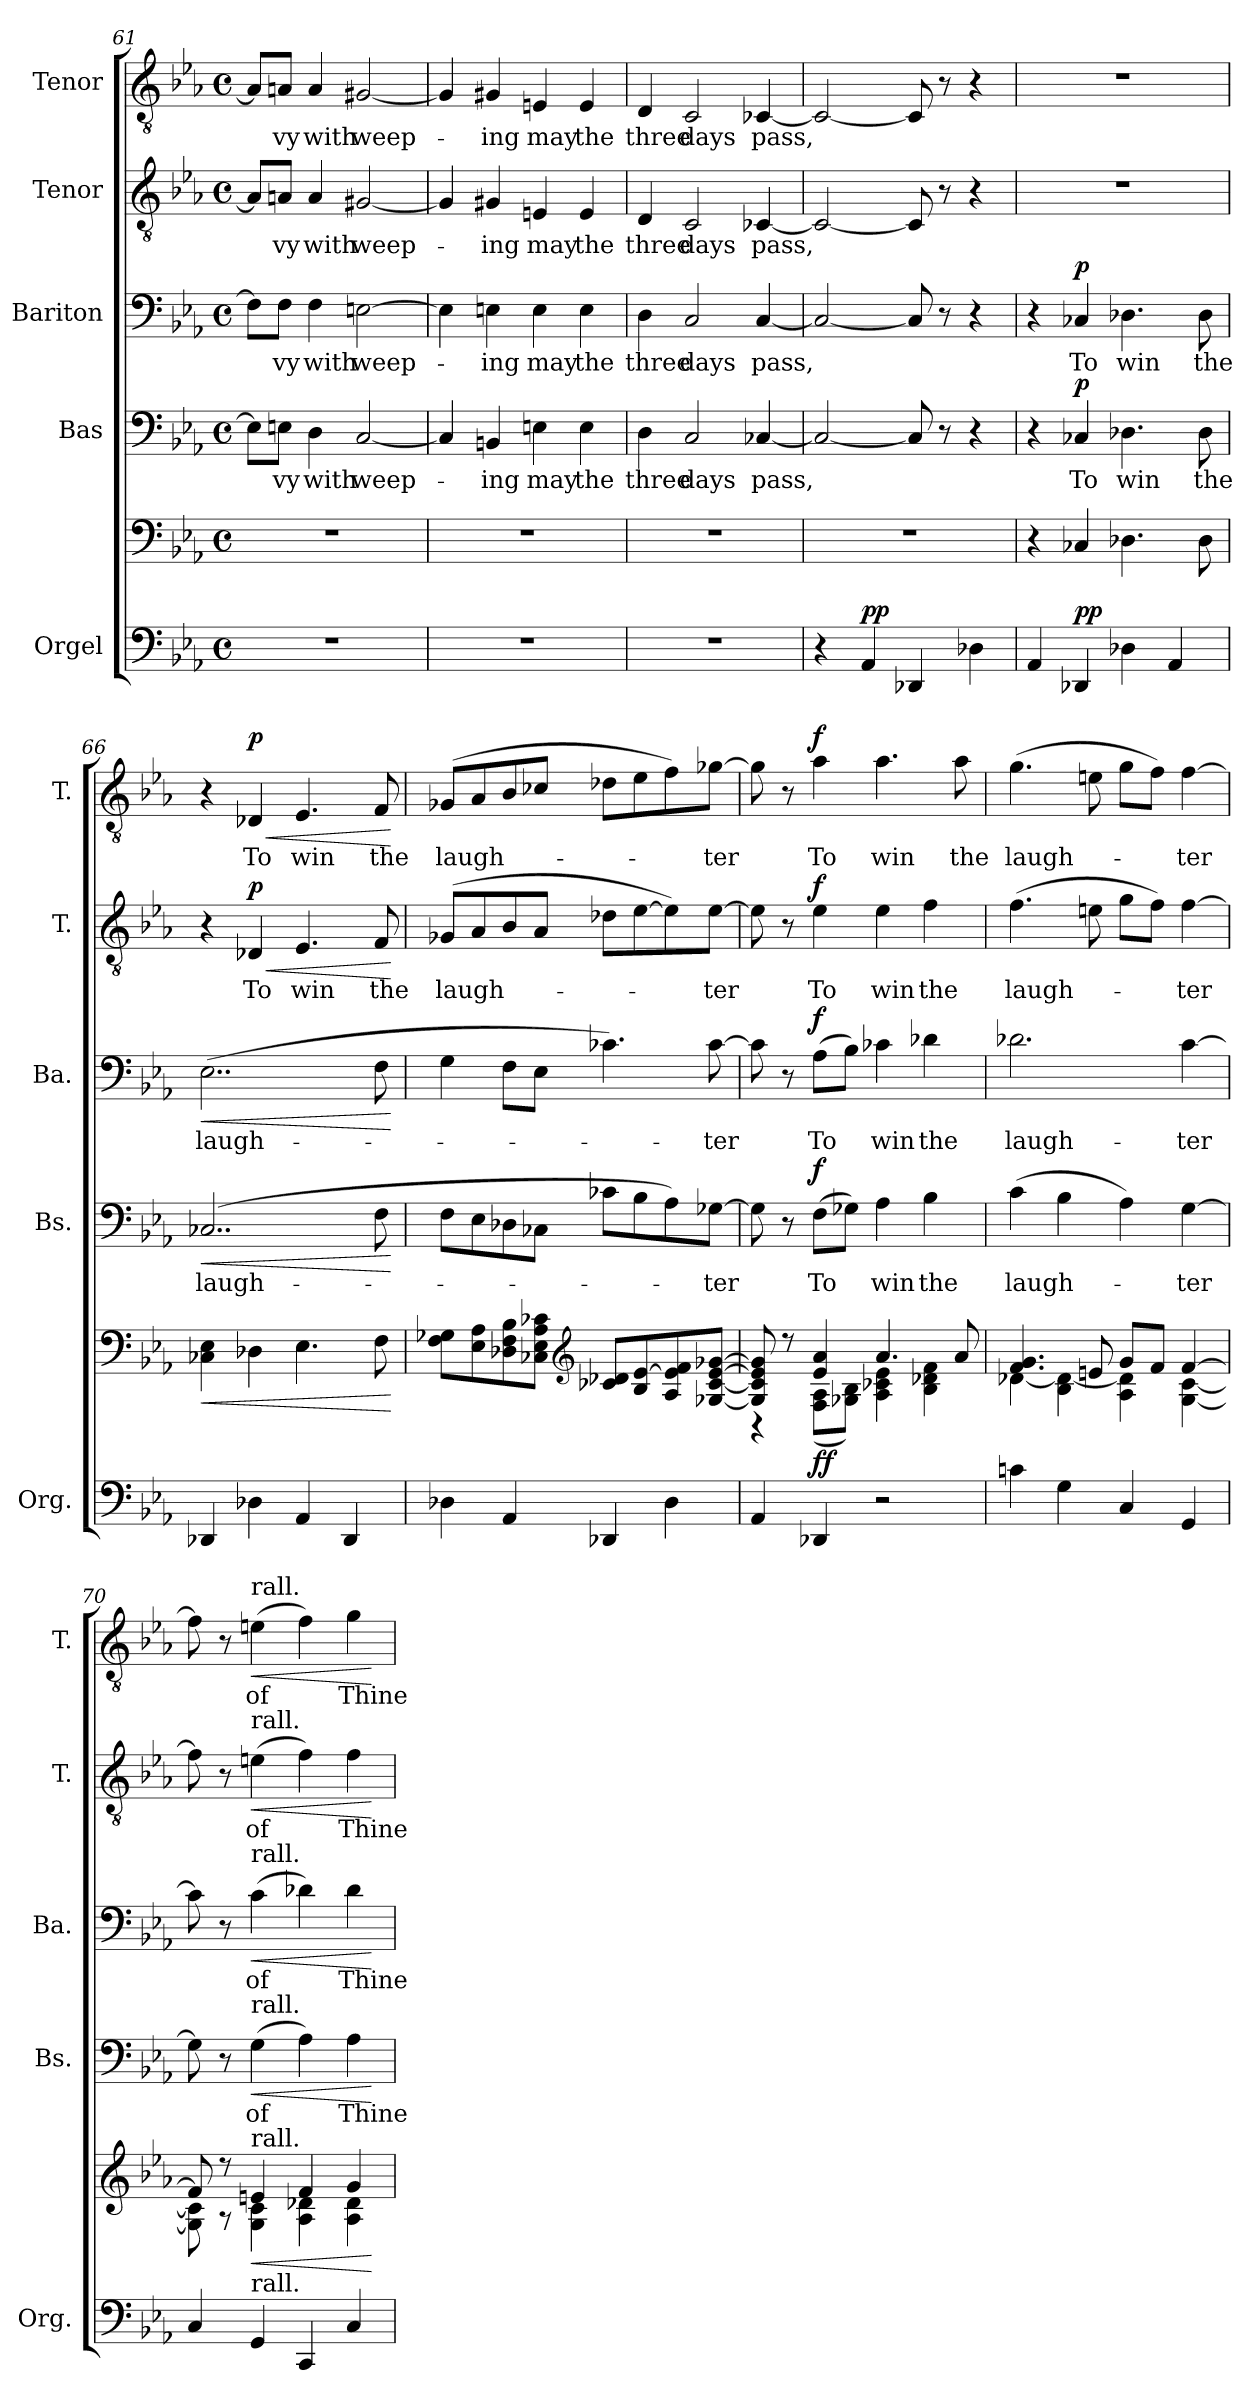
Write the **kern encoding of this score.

**kern	**kern	**dynam	**kern	**text	**dynam	**kern	**text	**dynam	**kern	**text	**dynam	**kern	**text	**dynam
*part5	*part5	*part5	*part4	*part4	*part4	*part3	*part3	*part3	*part2	*part2	*part2	*part1	*part1	*part1
*staff6	*staff5	*staff5/6	*staff4	*staff4	*staff4	*staff3	*staff3	*staff3	*staff2	*staff2	*staff2	*staff1	*staff1	*staff1
*I"Orgel	*	*	*I"Bas	*	*	*I"Bariton	*	*	*I"Tenor	*	*	*I"Tenor	*	*
*I'Org.	*	*	*I'Bs.	*	*	*I'Ba.	*	*	*I'T.	*	*	*I'T.	*	*
*clefF4	*clefF4	*	*clefF4	*	*	*clefF4	*	*	*clefGv2	*	*	*clefGv2	*	*
*k[b-e-a-]	*k[b-e-a-]	*	*k[b-e-a-]	*	*	*k[b-e-a-]	*	*	*k[b-e-a-]	*	*	*k[b-e-a-]	*	*
*M4/4	*M4/4	*	*M4/4	*	*	*M4/4	*	*	*M4/4	*	*	*M4/4	*	*
*met(c)	*met(c)	*	*met(c)	*	*	*met(c)	*	*	*met(c)	*	*	*met(c)	*	*
=61	=61	=61	=61	=61	=61	=61	=61	=61	=61	=61	=61	=61	=61	=61
1r	1r	.	8E\L]	.	.	8F\L]	.	.	8A/L]	.	.	8A/L]	.	.
.	.	.	8En\J	-vy	.	8F\J	-vy	.	8An/J	-vy	.	8An/J	-vy	.
.	.	.	4D\	with	.	4F\	with	.	4A/	with	.	4A/	with	.
.	.	.	[2C/	weep-	.	[2En\	weep-	.	[2G#X/	weep-	.	[2G#X/	weep-	.
=62	=62	=62	=62	=62	=62	=62	=62	=62	=62	=62	=62	=62	=62	=62
1r	1r	.	4C/]	.	.	4E\]	.	.	4G#/]	.	.	4G#/]	.	.
.	.	.	4BBn/	-ing	.	4En\	-ing	.	4G#X/	-ing	.	4G#X/	-ing	.
.	.	.	4En\	may	.	4E\	may	.	4En/	may	.	4En/	may	.
.	.	.	4E\	the	.	4E\	the	.	4E/	the	.	4E/	the	.
=63	=63	=63	=63	=63	=63	=63	=63	=63	=63	=63	=63	=63	=63	=63
1r	1r	.	4D\	three	.	4D\	three	.	4D/	three	.	4D/	three	.
.	.	.	2C/	days	.	2C/	days	.	2C/	days	.	2C/	days	.
.	.	.	[4C-X/	pass,	.	[4C/	pass,	.	[4C-X/	pass,	.	[4C-X/	pass,	.
!!LO:PB:g=z
=64	=64	=64	=64	=64	=64	=64	=64	=64	=64	=64	=64	=64	=64	=64
4r	1r	.	2C-/_	.	.	2C/_	.	.	2C-/_	.	.	2C-/_	.	.
!	!	!LO:DY:a=2	!	!	!	!	!	!	!	!	!	!	!	!
4AA-/	.	pp	.	.	.	.	.	.	.	.	.	.	.	.
4DD-X/	.	.	8C-/]	.	.	8C/]	.	.	8C-/]	.	.	8C-/]	.	.
.	.	.	8r	.	.	8r	.	.	8r	.	.	8r	.	.
4D-X\	.	.	4r	.	.	4r	.	.	4r	.	.	4r	.	.
=65	=65	=65	=65	=65	=65	=65	=65	=65	=65	=65	=65	=65	=65	=65
4AA-/	4r	.	4r	.	.	4r	.	.	1r	.	.	1r	.	.
!	!	!LO:DY:a=2	!	!	!	!	!	!	!	!	!	!	!	!
!	!	!LO:DY:n=1:a	!	!	!LO:DY:a	!	!	!LO:DY:a	!	!	!	!	!	!
4DD-X/	4C-X/	p p	4C-X/	To	p	4C-X/	To	p	.	.	.	.	.	.
4D-X\	4.D-X\	.	4.D-X\	win	.	4.D-X\	win	.	.	.	.	.	.	.
4AA-/	.	.	.	.	.	.	.	.	.	.	.	.	.	.
.	8D-\	.	8D-\	the	.	8D-\	the	.	.	.	.	.	.	.
=66	=66	=66	=66	=66	=66	=66	=66	=66	=66	=66	=66	=66	=66	=66
!	!	!LO:HP:b	!	!	!LO:HP:b	!	!	!LO:HP:b	!	!	!	!	!	!
4DD-X/	4C-X\ 4E-\	<	(2..C-X/	laugh-	<	(2..E-\	laugh-	<	4r	.	.	4r	.	.
!	!	!	!	!	!	!	!	!	!	!	!LO:HP:b	!	!	!LO:HP:b
!	!	!	!	!	!	!	!	!	!	!	!LO:DY:n=1:a	!	!	!LO:DY:n=1:a
4D-X\	4D-X\	.	.	.	.	.	.	.	4D-X/	To	< p	4D-X/	To	< p
4AA-/	4.E-\	.	.	.	.	.	.	.	4.E-/	win	.	4.E-/	win	.
4DD-/	.	.	.	.	.	.	.	.	.	.	.	.	.	.
.	8F\	.	8F\	.	.	8F\	.	.	8F/	the	.	8F/	the	.
.	.	[	.	.	[	.	.	[	.	.	[	.	.	[
=67	=67	=67	=67	=67	=67	=67	=67	=67	=67	=67	=67	=67	=67	=67
4D-X\	8F\ 8G-X\L	.	8F\L	.	.	4G\	.	.	(8G-X/L	laugh-	.	(8G-X/L	laugh-	.
.	8E-\ 8A-\	.	8E-\	.	.	.	.	.	8A-/	.	.	8A-/	.	.
4AA-/	8D-X\ 8F\ 8B-\	.	8D-X\	.	.	8F\L	.	.	8B-/	.	.	8B-/	.	.
.	8C-X\ 8E-\ 8A-\ 8c-X\J	.	8C-X\J	.	.	8E-\J	.	.	8A-/J	.	.	8c-X/J	.	.
*	*clefG2	*	*	*	*	*	*	*	*	*	*	*	*	*
4DD-X/	8c-X/ 8d-X/L	.	8c-X\L	.	.	4.c-X\)	.	.	8d-X\L	.	.	8d-X\L	.	.
.	8B-/ [8e-/	.	8B-\	.	.	.	.	.	[8e-\	.	.	8e-\	.	.
4D-\	8A-/ 8e-/] 8f/	.	8A-\)	.	.	.	.	.	8e-\])	.	.	8f\)	.	.
.	[8G-X/ [8c-/ [8e-/ [8g-X/J	.	[8G-X\J	-ter	.	[8c-\	-ter	.	[8e-\J	-ter	.	[8g-X\J	-ter	.
!!LO:LB:g=z
=68	=68	=68	=68	=68	=68	=68	=68	=68	=68	=68	=68	=68	=68	=68
*	*^	*	*	*	*	*	*	*	*	*	*	*	*	*
4AA-/	8G-/] 8c-/] 8e-/] 8g-/]	4r	.	8G-\]	.	.	8c-\]	.	.	8e-\]	.	.	8g-\]	.	.
.	8r	.	.	8r	.	.	8r	.	.	8r	.	.	8r	.	.
!	!	!	!LO:DY:a=2	!	!	!	!	!	!	!	!	!	!	!	!
!	!	!	!LO:DY:n=1:a	!	!	!LO:DY:a	!	!	!LO:DY:a	!	!	!LO:DY:a	!	!	!LO:DY:a
4DD-X/	4e-/ 4a-/	(8F\ 8A-\L	f f	(8F\L	To	f	(8A-\L	To	f	4e-\	To	f	4a-\	To	f
.	.	8G-X\ 8B-\J)	.	8G-X\J)	.	.	8B-\J)	.	.	.	.	.	.	.	.
2r	4.a-/	4A-\ 4c-X\ 4e-\	.	4A-\	win	.	4c-X\	win	.	4e-\	win	.	4.a-\	win	.
.	.	4B-\ 4d-X\ 4f\	.	4B-\	the	.	4d-X\	the	.	4f\	the	.	.	.	.
.	8a-/	.	.	.	.	.	.	.	.	.	.	.	8a-\	the	.
=69	=69	=69	=69	=69	=69	=69	=69	=69	=69	=69	=69	=69	=69	=69	=69
4cn\	4.f/ 4.g/	[4d-X\	.	(4c\	laugh-	.	2.d-X\	laugh-	.	(4.f\	laugh-	.	(4.g\	laugh-	.
4G\	.	4B-\ 4d-\_	.	4B-\	.	.	.	.	.	.	.	.	.	.	.
.	8en/	.	.	.	.	.	.	.	.	8en\	.	.	8en\	.	.
4C/	8g/L	4A-\ 4d-\]	.	4A-\)	.	.	.	.	.	8g\L	.	.	8g\L	.	.
.	8f/J	.	.	.	.	.	.	.	.	8f\J)	.	.	8f\J)	.	.
4GG/	[4f/	[4G\ [4c\	.	[4G\	-ter	.	[4c\	-ter	.	[4f\	-ter	.	[4f\	-ter	.
=70	=70	=70	=70	=70	=70	=70	=70	=70	=70	=70	=70	=70	=70	=70	=70
4C/	8f/]	8G\] 8c\]	.	8G\]	.	.	8c\]	.	.	8f\]	.	.	8f\]	.	.
.	8r	8r	.	8r	.	.	8r	.	.	8r	.	.	8r	.	.
!	!	!	!	!	!	!	!	!	!	!	!	!	!LO:TX:a:t=rall.	!	!
!	!	!	!	!	!	!	!	!	!	!LO:TX:a:t=rall.	!	!	!	!	!
!	!	!	!	!	!	!	!LO:TX:a:t=rall.	!	!	!	!	!	!	!	!
!	!	!	!	!LO:TX:a:t=rall.	!	!	!	!	!	!	!	!	!	!	!
!	!LO:TX:a:t=rall.	!	!	!	!	!	!	!	!	!	!	!	!	!	!
!LO:TX:a:t=rall.	!	!	!	!	!	!	!	!	!	!	!	!	!	!	!
!	!	!	!LO:HP:b	!	!	!LO:HP:b	!	!	!LO:HP:b	!	!	!LO:HP:b	!	!	!LO:HP:b
4GG/	4en/	4G\ 4c\	<	(4G\	of	<	(4c\	of	<	(4en\	of	<	(4en\	of	<
4CC/	4f/	4A-\ 4d-X\	.	4A-\)	.	.	4d-X\)	.	.	4f\)	.	.	4f\)	.	.
4C/	4g/	4A-\ 4d-\	.	4A-\	Thine	.	4d-\	Thine	.	4f\	Thine	.	4g\	Thine	.
*	*v	*v	*	*	*	*	*	*	*	*	*	*	*	*	*
.	.	[	.	.	[	.	.	[	.	.	[	.	.	[
=	=	=	=	=	=	=	=	=	=	=	=	=	=	=
*-	*-	*-	*-	*-	*-	*-	*-	*-	*-	*-	*-	*-	*-	*-
